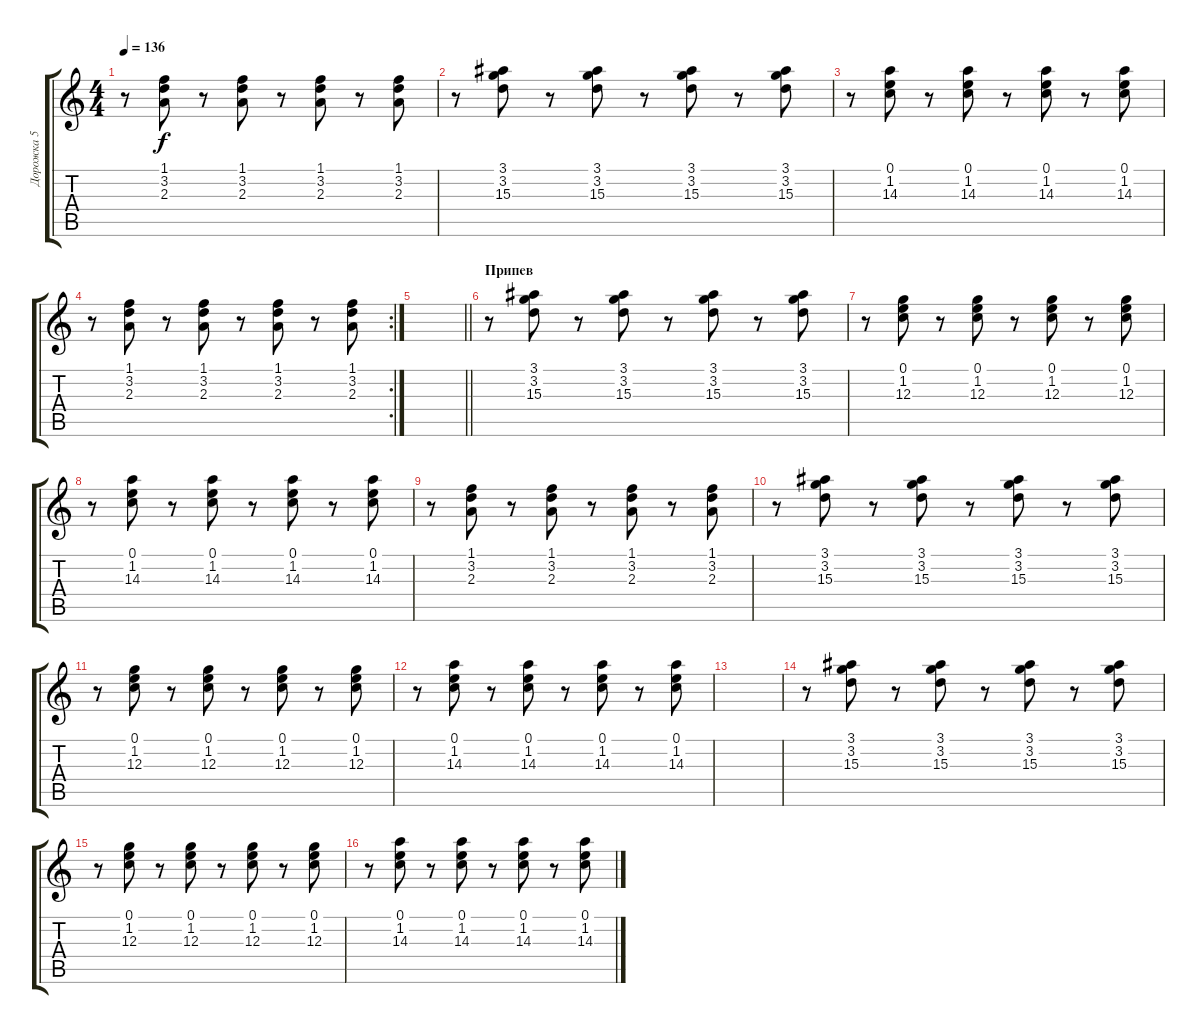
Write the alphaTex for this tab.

\track ("Дорожка 5" "Дорожка 5") {instrument electricguitarjazz}
\staff {score tabs}
\tuning (E4 B3 G3 D3 A2 E2) {hide}
\ts (4 4)
\tempo 136
\clef g2
\ks c
r.8{dy f} (1.1 3.2 2.3).8 r.8 (1.1 3.2 2.3).8 r.8 (1.1 3.2 2.3).8 r.8 (1.1 3.2 2.3).8 |
r.8 (3.1 3.2 15.3).8 r.8 (3.1 3.2 15.3).8 r.8 (3.1 3.2 15.3).8 r.8 (3.1 3.2 15.3).8 |
r.8 (0.1 1.2 14.3).8 r.8 (0.1 1.2 14.3).8 r.8 (0.1 1.2 14.3).8 r.8 (0.1 1.2 14.3).8 |
\rc 2
r.8 (1.1 3.2 2.3).8 r.8 (1.1 3.2 2.3).8 r.8 (1.1 3.2 2.3).8 r.8 (1.1 3.2 2.3).8 |
\barLineRight lightlight
|
\section ("" "Припев")
r.8 (3.1 3.2 15.3).8 r.8 (3.1 3.2 15.3).8 r.8 (3.1 3.2 15.3).8 r.8 (3.1 3.2 15.3).8 |
r.8 (0.1 1.2 12.3).8 r.8 (0.1 1.2 12.3).8 r.8 (0.1 1.2 12.3).8 r.8 (0.1 1.2 12.3).8 |
r.8 (0.1 1.2 14.3).8 r.8 (0.1 1.2 14.3).8 r.8 (0.1 1.2 14.3).8 r.8 (0.1 1.2 14.3).8 |
r.8 (1.1 3.2 2.3).8 r.8 (1.1 3.2 2.3).8 r.8 (1.1 3.2 2.3).8 r.8 (1.1 3.2 2.3).8 |
r.8 (3.1 3.2 15.3).8 r.8 (3.1 3.2 15.3).8 r.8 (3.1 3.2 15.3).8 r.8 (3.1 3.2 15.3).8 |
r.8 (0.1 1.2 12.3).8 r.8 (0.1 1.2 12.3).8 r.8 (0.1 1.2 12.3).8 r.8 (0.1 1.2 12.3).8 |
r.8 (0.1 1.2 14.3).8 r.8 (0.1 1.2 14.3).8 r.8 (0.1 1.2 14.3).8 r.8 (0.1 1.2 14.3).8 |
|
r.8 (3.1 3.2 15.3).8 r.8 (3.1 3.2 15.3).8 r.8 (3.1 3.2 15.3).8 r.8 (3.1 3.2 15.3).8 |
r.8 (0.1 1.2 12.3).8 r.8 (0.1 1.2 12.3).8 r.8 (0.1 1.2 12.3).8 r.8 (0.1 1.2 12.3).8 |
r.8 (0.1 1.2 14.3).8 r.8 (0.1 1.2 14.3).8 r.8 (0.1 1.2 14.3).8 r.8 (0.1 1.2 14.3).8
